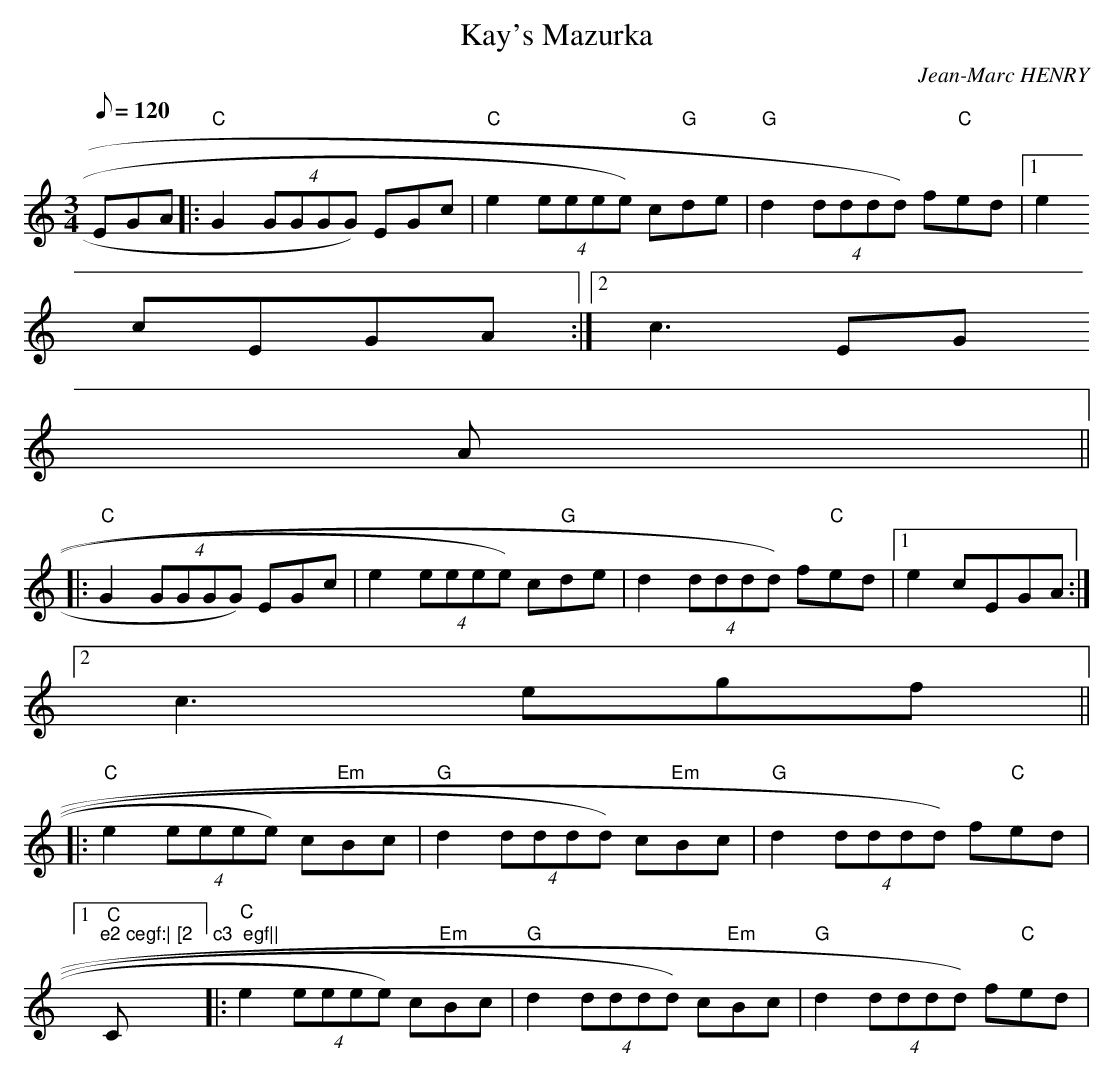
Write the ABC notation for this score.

X:1
T:Kay's Mazurka
C:Jean-Marc HENRY
M:3/4
L:1/8
Q:120
K:C
EGA |: "C"G2 (4GGGG) EGc|"C"e2 (4eeee) c"G"de|"G"d2 (4dddd) f"C"ed|[1 e2
 cEGA:|[2 c3 EG
A||
|: "C"G2 (4GGGG) EGc|e2 (4eeee) c"G"de|d2 (4dddd) f"C"ed|[1 e2 cEGA:|[2
c3 egf||
|:"C"e2 (4eeee) c"Em"Bc|"G"d2 (4dddd) c"Em"Bc|"G"d2 (4dddd) f"C"ed|[1 "C
"e2 cegf:| [2 "C"c3  egf||
|:"C"e2 (4eeee) c"Em"Bc|"G"d2 (4dddd) c"Em"Bc|"G"d2 (4dddd) f"C"ed|[1 "C
"e2  cegf:|[2  c3 ||
